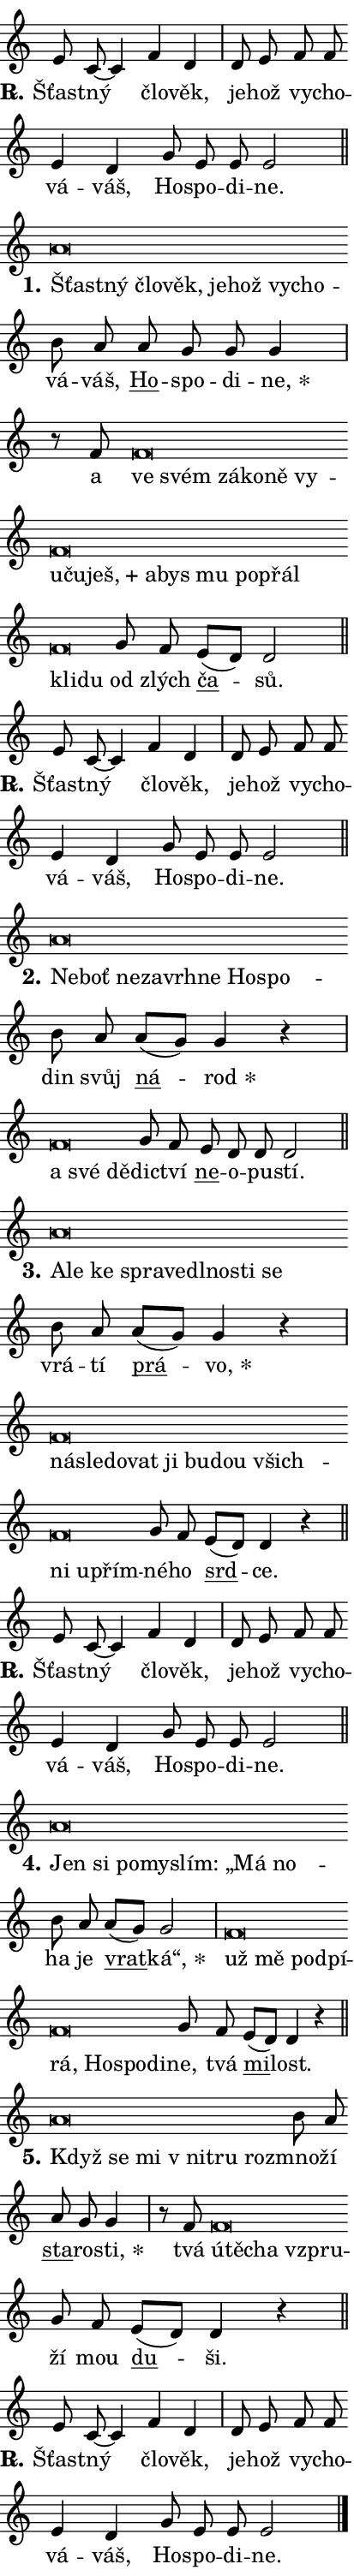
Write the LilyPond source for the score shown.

\version "2.24.0"
\header { tagline = "" }
\paper {
  indent = 0\cm
  top-margin = 0\cm
  right-margin = 0.13\cm % to fit lyric hyphens
  bottom-margin = 0\cm
  left-margin = 0\cm
  paper-width = 7\cm
  page-breaking = #ly:one-page-breaking
  system-system-spacing.basic-distance = #11
  score-system-spacing.basic-distance = #11
  ragged-last = ##f
}


%% Author: Thomas Morley
%% https://lists.gnu.org/archive/html/lilypond-user/2020-05/msg00002.html
#(define (line-position grob)
"Returns position of @var[grob} in current system:
   @code{'start}, if at first time-step
   @code{'end}, if at last time-step
   @code{'middle} otherwise
"
  (let* ((col (ly:item-get-column grob))
         (ln (ly:grob-object col 'left-neighbor))
         (rn (ly:grob-object col 'right-neighbor))
         (col-to-check-left (if (ly:grob? ln) ln col))
         (col-to-check-right (if (ly:grob? rn) rn col))
         (break-dir-left
           (and
             (ly:grob-property col-to-check-left 'non-musical #f)
             (ly:item-break-dir col-to-check-left)))
         (break-dir-right
           (and
             (ly:grob-property col-to-check-right 'non-musical #f)
             (ly:item-break-dir col-to-check-right))))
        (cond ((eqv? 1 break-dir-left) 'start)
              ((eqv? -1 break-dir-right) 'end)
              (else 'middle))))

#(define (tranparent-at-line-position vctor)
  (lambda (grob)
  "Relying on @code{line-position} select the relevant enry from @var{vctor}.
Used to determine transparency,"
    (case (line-position grob)
      ((end) (not (vector-ref vctor 0)))
      ((middle) (not (vector-ref vctor 1)))
      ((start) (not (vector-ref vctor 2))))))

noteHeadBreakVisibility =
#(define-music-function (break-visibility)(vector?)
"Makes @code{NoteHead}s transparent relying on @var{break-visibility}"
#{
  \override NoteHead.transparent =
    #(tranparent-at-line-position break-visibility)
#})

#(define delete-ledgers-for-transparent-note-heads
  (lambda (grob)
    "Reads whether a @code{NoteHead} is transparent.
If so this @code{NoteHead} is removed from @code{'note-heads} from
@var{grob}, which is supposed to be @code{LedgerLineSpanner}.
As a result ledgers are not printed for this @code{NoteHead}"
    (let* ((nhds-array (ly:grob-object grob 'note-heads))
           (nhds-list
             (if (ly:grob-array? nhds-array)
                 (ly:grob-array->list nhds-array)
                 '()))
           ;; Relies on the transparent-property being done before
           ;; Staff.LedgerLineSpanner.after-line-breaking is executed.
           ;; This is fragile ...
           (to-keep
             (remove
               (lambda (nhd)
                 (ly:grob-property nhd 'transparent #f))
               nhds-list)))
      ;; TODO find a better method to iterate over grob-arrays, similiar
      ;; to filter/remove etc for lists
      ;; For now rebuilt from scratch
      (set! (ly:grob-object grob 'note-heads)  '())
      (for-each
        (lambda (nhd)
          (ly:pointer-group-interface::add-grob grob 'note-heads nhd))
        to-keep))))

squashNotes = {
  \override NoteHead.X-extent = #'(-0.2 . 0.2)
  \override NoteHead.Y-extent = #'(-0.75 . 0)
  \override NoteHead.stencil =
    #(lambda (grob)
       (let ((pos (ly:grob-property grob 'staff-position)))
         (begin
           (if (< pos -7) (display "ERROR: Lower brevis then expected\n") (display ""))
           (if (<= pos -6) ly:text-interface::print ly:note-head::print))))
}
unSquashNotes = {
  \revert NoteHead.X-extent
  \revert NoteHead.Y-extent
  \revert NoteHead.stencil
}

hideNotes = \noteHeadBreakVisibility #begin-of-line-visible
unHideNotes = \noteHeadBreakVisibility #all-visible

% work-around for resetting accidentals
% https://lilypond.org/doc/v2.23/Documentation/notation/displaying-rhythms#unmetered-music
cadenzaMeasure = {
  \cadenzaOff
  \partial 1024 s1024
  \cadenzaOn
}

#(define-markup-command (accent layout props text) (markup?)
  "Underline accented syllable"
  (interpret-markup layout props
    #{\markup \override #'(offset . 4.3) \underline { #text }#}))

responsum = \markup \concat {
  "R" \hspace #-1.05 \path #0.1 #'((moveto 0 0.07) (lineto 0.9 0.8)) \hspace #0.05 "."
}

spaceSize = #0.6828661417322834 % exact space size for TeX Gyre Schola

\layout {
  \context {
    \Staff
    \remove "Time_signature_engraver"
    \override LedgerLineSpanner.after-line-breaking = #delete-ledgers-for-transparent-note-heads
  }
  \context {
    \Lyrics {
      \override LyricSpace.minimum-distance = \spaceSize
      \override LyricText.font-name = #"TeX Gyre Schola"
      \override LyricText.font-size = 1
      \override StanzaNumber.font-name = #"TeX Gyre Schola Bold"
      \override StanzaNumber.font-size = 1
    }
  }
  \context {
    \Score 
    \override NoteHead.text =
      #(lambda (grob) 
        (let ((pos (ly:grob-property grob 'staff-position)))
          #{\markup {
            \combine
              \halign #-0.55 \raise #(if (= pos -6) 0 0.5) \override #'(thickness . 2) \draw-line #'(3.2 . 0)
              \musicglyph "noteheads.sM1"
          }#}))
  }
}

% magnetic-lyrics.ily
%
%   written by
%     Jean Abou Samra <jean@abou-samra.fr>
%     Werner Lemberg <wl@gnu.org>
%
%   adapted by
%     Jiri Hon <jiri.hon@gmail.com>
%
% Version 2022-Apr-15

% https://www.mail-archive.com/lilypond-user@gnu.org/msg149350.html

#(define (Left_hyphen_pointer_engraver context)
   "Collect syllable-hyphen-syllable occurrences in lyrics and store
them in properties.  This engraver only looks to the left.  For
example, if the lyrics input is @code{foo -- bar}, it does the
following.

@itemize @bullet
@item
Set the @code{text} property of the @code{LyricHyphen} grob between
@q{foo} and @q{bar} to @code{foo}.

@item
Set the @code{left-hyphen} property of the @code{LyricText} grob with
text @q{foo} to the @code{LyricHyphen} grob between @q{foo} and
@q{bar}.
@end itemize

Use this auxiliary engraver in combination with the
@code{lyric-@/text::@/apply-@/magnetic-@/offset!} hook."
   (let ((hyphen #f)
         (text #f))
     (make-engraver
      (acknowledgers
       ((lyric-syllable-interface engraver grob source-engraver)
        (set! text grob)))
      (end-acknowledgers
       ((lyric-hyphen-interface engraver grob source-engraver)
        ;(when (not (grob::has-interface grob 'lyric-space-interface))
          (set! hyphen grob)));)
      ((stop-translation-timestep engraver)
       (when (and text hyphen)
         (ly:grob-set-object! text 'left-hyphen hyphen))
       (set! text #f)
       (set! hyphen #f)))))

#(define (lyric-text::apply-magnetic-offset! grob)
   "If the space between two syllables is less than the value in
property @code{LyricText@/.details@/.squash-threshold}, move the right
syllable to the left so that it gets concatenated with the left
syllable.

Use this function as a hook for
@code{LyricText@/.after-@/line-@/breaking} if the
@code{Left_@/hyphen_@/pointer_@/engraver} is active."
   (let ((hyphen (ly:grob-object grob 'left-hyphen #f)))
     (when hyphen
       (let ((left-text (ly:spanner-bound hyphen LEFT)))
         (when (grob::has-interface left-text 'lyric-syllable-interface)
           (let* ((common (ly:grob-common-refpoint grob left-text X))
                  (this-x-ext (ly:grob-extent grob common X))
                  (left-x-ext
                   (begin
                     ;; Trigger magnetism for left-text.
                     (ly:grob-property left-text 'after-line-breaking)
                     (ly:grob-extent left-text common X)))
                  ;; `delta` is the gap width between two syllables.
                  (delta (- (interval-start this-x-ext)
                            (interval-end left-x-ext)))
                  (details (ly:grob-property grob 'details))
                  (threshold (assoc-get 'squash-threshold details 0.2)))
             (when (< delta threshold)
               (let* (;; We have to manipulate the input text so that
                      ;; ligatures crossing syllable boundaries are not
                      ;; disabled.  For languages based on the Latin
                      ;; script this is essentially a beautification.
                      ;; However, for non-Western scripts it can be a
                      ;; necessity.
                      (lt (ly:grob-property left-text 'text))
                      (rt (ly:grob-property grob 'text))
                      (is-space (grob::has-interface hyphen 'lyric-space-interface))
                      (space (if is-space " " ""))
                      (extra-delta (if is-space spaceSize 0))
                      ;; Append new syllable.
                      (ltrt-space (if (and (string? lt) (string? rt))
                                (string-append lt space rt)
                                (make-concat-markup (list lt space rt))))
                      ;; Right-align `ltrt` to the right side.
                      (ltrt-space-markup (grob-interpret-markup
                               grob
                               (make-translate-markup
                                (cons (interval-length this-x-ext) 0)
                                (make-right-align-markup ltrt-space)))))
                 (begin
                   ;; Don't print `left-text`.
                   (ly:grob-set-property! left-text 'stencil #f)
                   ;; Set text and stencil (which holds all collected
                   ;; syllables so far) and shift it to the left.
                   (ly:grob-set-property! grob 'text ltrt-space)
                   (ly:grob-set-property! grob 'stencil ltrt-space-markup)
                   (ly:grob-translate-axis! grob (- (- delta extra-delta)) X))))))))))


#(define (lyric-hyphen::displace-bounds-first grob)
   ;; Make very sure this callback isn't triggered too early.
   (let ((left (ly:spanner-bound grob LEFT))
         (right (ly:spanner-bound grob RIGHT)))
     (ly:grob-property left 'after-line-breaking)
     (ly:grob-property right 'after-line-breaking)
     (ly:lyric-hyphen::print grob)))

squashThreshold = #0.4

\layout {
  \context {
    \Lyrics
    \consists #Left_hyphen_pointer_engraver
    \override LyricText.after-line-breaking =
      #lyric-text::apply-magnetic-offset!
    \override LyricHyphen.stencil = #lyric-hyphen::displace-bounds-first
    \override LyricText.details.squash-threshold = \squashThreshold
    \override LyricHyphen.minimum-distance = 0
    \override LyricHyphen.minimum-length = \squashThreshold
  }
}

squashText = \override LyricText.details.squash-threshold = 9999
unSquashText = \override LyricText.details.squash-threshold = \squashThreshold

leftText = \override LyricText.self-alignment-X = #LEFT
unLeftText = \revert LyricText.self-alignment-X

starOffset = #(lambda (grob) 
                (let ((x_offset (ly:self-alignment-interface::aligned-on-x-parent grob)))
                  (if (= x_offset 0) 0 (+ x_offset 1.2))))

star = #(define-music-function (syllable)(string?)
"Append star separator at the end of a syllable"
#{
  \once \override LyricText.X-offset = #starOffset
  \lyricmode { \markup {
    #syllable
    \override #'((font-name . "TeX Gyre Schola Bold")) \hspace #0.2 \lower #0.65 \larger "*"
  } }
#})

starAccent = #(define-music-function (syllable)(string?)
"Append star separator at the end of a syllable and make accent"
#{
  \once \override LyricText.X-offset = #starOffset
  \lyricmode { \markup {
    \accent #syllable
    \override #'((font-name . "TeX Gyre Schola Bold")) \hspace #0.2 \lower #0.65 \larger "*"
  } }
#})

breath = #(define-music-function (syllable)(string?)
"Append breathing indicator at the end of a syllable"
#{
  \lyricmode { \markup { #syllable "+" } }
#})

optionalBreath = #(define-music-function (syllable)(string?)
"Append optional breathing indicator at the end of a syllable"
#{
  \lyricmode { \markup { #syllable "(+)" } }
#})


\score {
    <<
        \new Voice = "melody" { \cadenzaOn \key c \major \relative { e'8 c~ c4 f d \cadenzaMeasure \bar "|" d8 e \bar "" f f \bar "" e4 d \bar "" g8 e e e2 \cadenzaMeasure \bar "||" \break } }
        \new Lyrics \lyricsto "melody" { \lyricmode { \set stanza = \responsum
Šťast -- ný člo -- věk, je -- hož vy -- cho -- vá -- váš, Ho -- spo -- di -- ne. } }
    >>
    \layout {}
}

\score {
    <<
        \new Voice = "melody" { \cadenzaOn \key c \major \relative { \squashNotes a'\breve*1/16 \hideNotes \breve*1/16 \bar "" \breve*1/16 \bar "" \breve*1/16 \bar "" \breve*1/16 \bar "" \breve*1/16 \bar "" \breve*1/16 \breve*1/16 \bar "" \unHideNotes \unSquashNotes b8 a \bar "" a g g g4 \cadenzaMeasure \bar "|" r8 f8 \squashNotes f\breve*1/16 \hideNotes \breve*1/16 \bar "" \breve*1/16 \bar "" \breve*1/16 \bar "" \breve*1/16 \bar "" \breve*1/16 \bar "" \breve*1/16 \bar "" \breve*1/16 \bar "" \breve*1/16 \bar "" \breve*1/16 \bar "" \breve*1/16 \bar "" \breve*1/16 \bar "" \breve*1/16 \bar "" \breve*1/16 \bar "" \breve*1/16 \breve*1/16 \bar "" \unHideNotes \unSquashNotes g8 f \bar "" e[( d)] d2 \cadenzaMeasure \bar "||" \break } }
        \new Lyrics \lyricsto "melody" { \lyricmode { \set stanza = "1."
\leftText Šťast -- \squashText ný člo -- věk, je -- hož vy -- cho -- \unLeftText \unSquashText vá -- váš, \markup \accent Ho -- spo -- di -- \star ne, a \leftText ve \squashText svém zá -- ko -- ně vy -- u -- ču -- \breath "ješ," a -- bys mu po -- přál kli -- du \unLeftText \unSquashText od zlých \markup \accent ča -- sů. } }
    >>
    \layout {}
}

\score {
    <<
        \new Voice = "melody" { \cadenzaOn \key c \major \relative { e'8 c~ c4 f d \cadenzaMeasure \bar "|" d8 e \bar "" f f \bar "" e4 d \bar "" g8 e e e2 \cadenzaMeasure \bar "||" \break } }
        \new Lyrics \lyricsto "melody" { \lyricmode { \set stanza = \responsum
Šťast -- ný člo -- věk, je -- hož vy -- cho -- vá -- váš, Ho -- spo -- di -- ne. } }
    >>
    \layout {}
}

\score {
    <<
        \new Voice = "melody" { \cadenzaOn \key c \major \relative { \squashNotes a'\breve*1/16 \hideNotes \breve*1/16 \bar "" \breve*1/16 \bar "" \breve*1/16 \bar "" \breve*1/16 \bar "" \breve*1/16 \bar "" \breve*1/16 \breve*1/16 \bar "" \unHideNotes \unSquashNotes b8 a \bar "" a[( g)] g4 r \cadenzaMeasure \bar "|" \squashNotes f\breve*1/16 \hideNotes \breve*1/16 \breve*1/16 \bar "" \unHideNotes \unSquashNotes g8 f \bar "" e d d d2 \cadenzaMeasure \bar "||" \break } }
        \new Lyrics \lyricsto "melody" { \lyricmode { \set stanza = "2."
\leftText Ne -- \squashText boť ne -- za -- vrh -- ne Ho -- spo -- \unLeftText \unSquashText din svůj \markup \accent ná -- \star rod \leftText a \squashText své dě -- \unLeftText \unSquashText dic -- tví \markup \accent ne -- o -- pu -- stí. } }
    >>
    \layout {}
}

\score {
    <<
        \new Voice = "melody" { \cadenzaOn \key c \major \relative { \squashNotes a'\breve*1/16 \hideNotes \breve*1/16 \bar "" \breve*1/16 \bar "" \breve*1/16 \bar "" \breve*1/16 \bar "" \breve*1/16 \bar "" \breve*1/16 \bar "" \breve*1/16 \breve*1/16 \bar "" \unHideNotes \unSquashNotes b8 a \bar "" a[( g)] g4 r \cadenzaMeasure \bar "|" \squashNotes f\breve*1/16 \hideNotes \breve*1/16 \bar "" \breve*1/16 \bar "" \breve*1/16 \bar "" \breve*1/16 \bar "" \breve*1/16 \bar "" \breve*1/16 \bar "" \breve*1/16 \bar "" \breve*1/16 \bar "" \breve*1/16 \breve*1/16 \bar "" \unHideNotes \unSquashNotes g8 f \bar "" e[( d)] d4 r \cadenzaMeasure \bar "||" \break } }
        \new Lyrics \lyricsto "melody" { \lyricmode { \set stanza = "3."
\leftText A -- \squashText le ke spra -- ve -- dl -- no -- sti se \unLeftText \unSquashText vrá -- tí \markup \accent prá -- \star vo, \leftText ná -- \squashText sle -- do -- vat ji bu -- dou všich -- ni u -- přím -- \unLeftText \unSquashText né -- ho \markup \accent srd -- ce. } }
    >>
    \layout {}
}

\score {
    <<
        \new Voice = "melody" { \cadenzaOn \key c \major \relative { e'8 c~ c4 f d \cadenzaMeasure \bar "|" d8 e \bar "" f f \bar "" e4 d \bar "" g8 e e e2 \cadenzaMeasure \bar "||" \break } }
        \new Lyrics \lyricsto "melody" { \lyricmode { \set stanza = \responsum
Šťast -- ný člo -- věk, je -- hož vy -- cho -- vá -- váš, Ho -- spo -- di -- ne. } }
    >>
    \layout {}
}

\score {
    <<
        \new Voice = "melody" { \cadenzaOn \key c \major \relative { \squashNotes a'\breve*1/16 \hideNotes \breve*1/16 \bar "" \breve*1/16 \bar "" \breve*1/16 \bar "" \breve*1/16 \bar "" \breve*1/16 \breve*1/16 \bar "" \unHideNotes \unSquashNotes b8 a \bar "" a[( g)] g2 \cadenzaMeasure \bar "|" \squashNotes f\breve*1/16 \hideNotes \breve*1/16 \bar "" \breve*1/16 \bar "" \breve*1/16 \bar "" \breve*1/16 \bar "" \breve*1/16 \bar "" \breve*1/16 \breve*1/16 \bar "" \unHideNotes \unSquashNotes g8 f \bar "" e[( d)] d4 r \cadenzaMeasure \bar "||" \break } }
        \new Lyrics \lyricsto "melody" { \lyricmode { \set stanza = "4."
\leftText Jen \squashText si po -- my -- slím: „Má no -- \unLeftText \unSquashText ha je \markup \accent vrat -- \star ká“, \leftText už \squashText mě pod -- pí -- rá, Ho -- spo -- di -- \unLeftText \unSquashText ne, tvá \markup \accent mi -- lost. } }
    >>
    \layout {}
}

\score {
    <<
        \new Voice = "melody" { \cadenzaOn \key c \major \relative { \squashNotes a'\breve*1/16 \hideNotes \breve*1/16 \bar "" \breve*1/16 \bar "" \breve*1/16 \bar "" \breve*1/16 \breve*1/16 \bar "" \unHideNotes \unSquashNotes b8 a \bar "" a g g4 \cadenzaMeasure \bar "|" r8 f8 \squashNotes f\breve*1/16 \hideNotes \breve*1/16 \bar "" \breve*1/16 \breve*1/16 \bar "" \unHideNotes \unSquashNotes g8 f \bar "" e[( d)] d4 r \cadenzaMeasure \bar "||" \break } }
        \new Lyrics \lyricsto "melody" { \lyricmode { \set stanza = "5."
\leftText Když \squashText se mi "v ni" -- tru roz -- \unLeftText \unSquashText mno -- ží \markup \accent sta -- ro -- \star sti, tvá \leftText ú -- \squashText tě -- cha vzpru -- \unLeftText \unSquashText ží mou \markup \accent du -- ši. } }
    >>
    \layout {}
}

\score {
    <<
        \new Voice = "melody" { \cadenzaOn \key c \major \relative { e'8 c~ c4 f d \cadenzaMeasure \bar "|" d8 e \bar "" f f \bar "" e4 d \bar "" g8 e e e2 \cadenzaMeasure \bar "||" \break } \bar "|." }
        \new Lyrics \lyricsto "melody" { \lyricmode { \set stanza = \responsum
Šťast -- ný člo -- věk, je -- hož vy -- cho -- vá -- váš, Ho -- spo -- di -- ne. } }
    >>
    \layout {}
}
